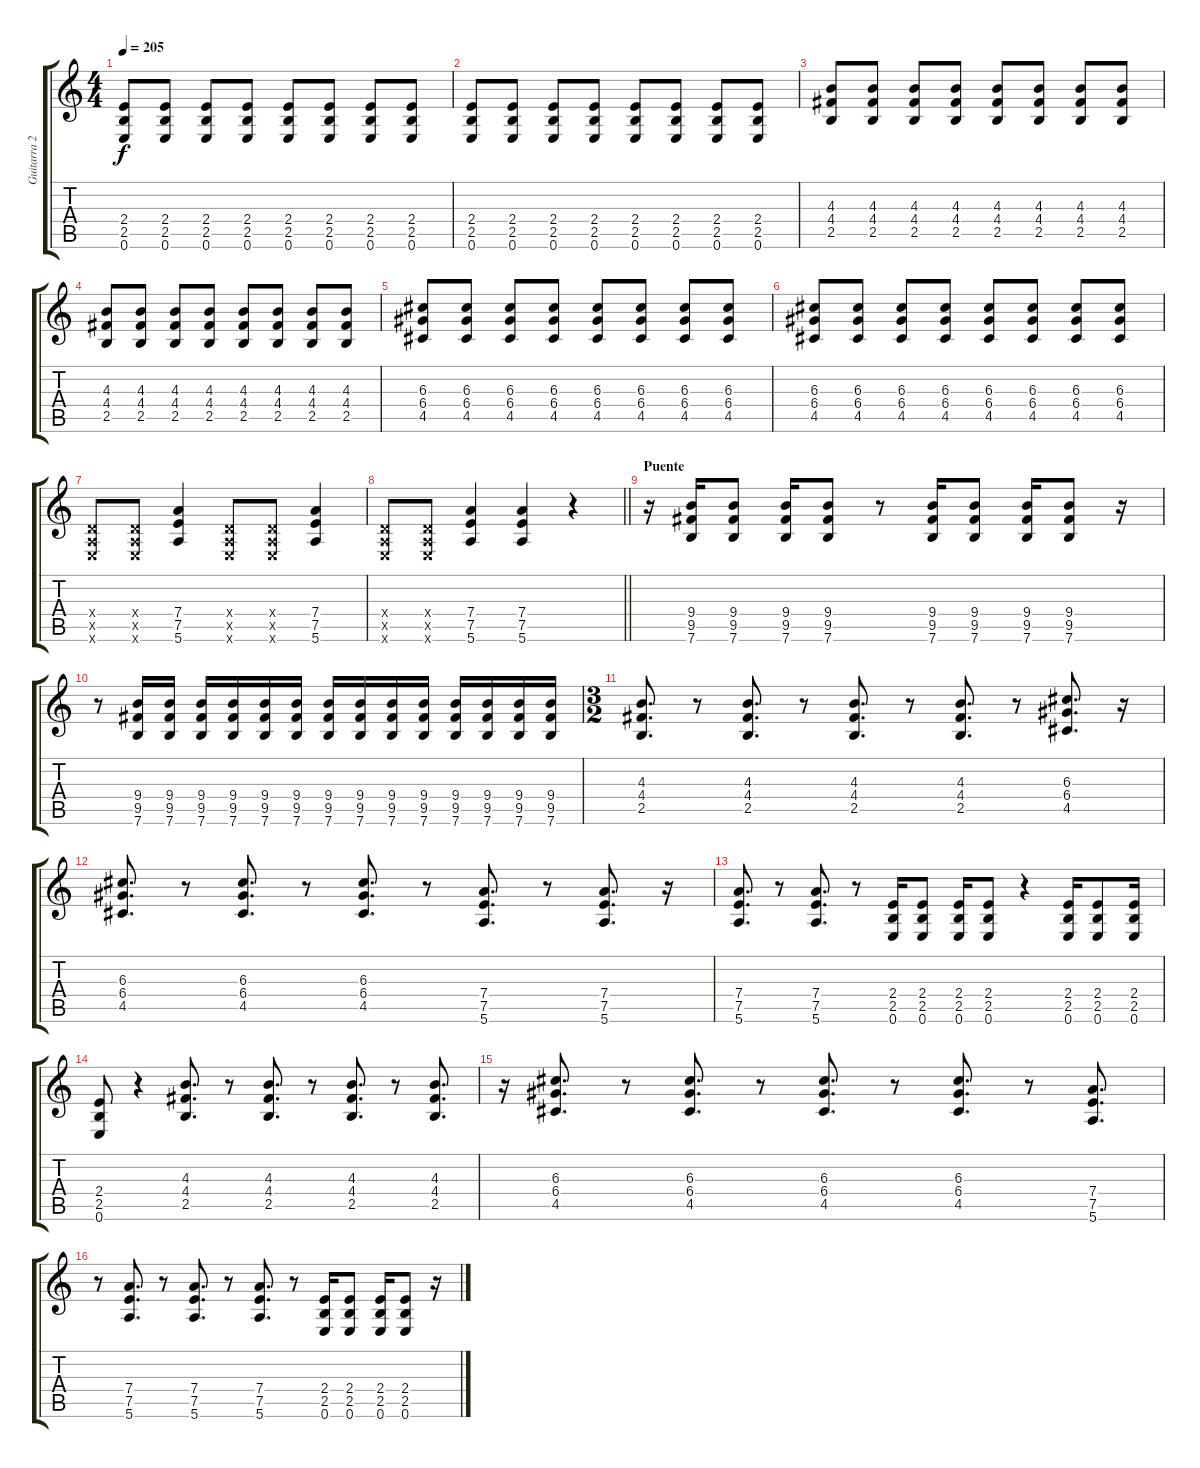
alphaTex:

\track ("Guitarra 2" "Guitarra 2") {instrument distortionguitar}
\staff {score tabs}
\tuning (E4 B3 G3 D3 A2 E2) {hide}
\ts (4 4)
\tempo 205
\clef g2
\ks c
(2.4 2.5 0.6).8{dy f} (2.4 2.5 0.6).8 (2.4 2.5 0.6).8 (2.4 2.5 0.6).8 (2.4 2.5 0.6).8 (2.4 2.5 0.6).8 (2.4 2.5 0.6).8 (2.4 2.5 0.6).8 |
(2.4 2.5 0.6).8 (2.4 2.5 0.6).8 (2.4 2.5 0.6).8 (2.4 2.5 0.6).8 (2.4 2.5 0.6).8 (2.4 2.5 0.6).8 (2.4 2.5 0.6).8 (2.4 2.5 0.6).8 |
(4.3 4.4 2.5).8 (4.3 4.4 2.5).8 (4.3 4.4 2.5).8 (4.3 4.4 2.5).8 (4.3 4.4 2.5).8 (4.3 4.4 2.5).8 (4.3 4.4 2.5).8 (4.3 4.4 2.5).8 |
(4.3 4.4 2.5).8 (4.3 4.4 2.5).8 (4.3 4.4 2.5).8 (4.3 4.4 2.5).8 (4.3 4.4 2.5).8 (4.3 4.4 2.5).8 (4.3 4.4 2.5).8 (4.3 4.4 2.5).8 |
(6.3 6.4 4.5).8 (6.3 6.4 4.5).8 (6.3 6.4 4.5).8 (6.3 6.4 4.5).8 (6.3 6.4 4.5).8 (6.3 6.4 4.5).8 (6.3 6.4 4.5).8 (6.3 6.4 4.5).8 |
(6.3 6.4 4.5).8 (6.3 6.4 4.5).8 (6.3 6.4 4.5).8 (6.3 6.4 4.5).8 (6.3 6.4 4.5).8 (6.3 6.4 4.5).8 (6.3 6.4 4.5).8 (6.3 6.4 4.5).8 |
(0.4{x} 0.5{x} 0.6{x}).8 (0.4{x} 0.5{x} 0.6{x}).8 (7.4 7.5 5.6).4 (0.4{x} 0.5{x} 0.6{x}).8 (0.4{x} 0.5{x} 0.6{x}).8 (7.4 7.5 5.6).4 |
\barLineRight lightlight
(0.4{x} 0.5{x} 0.6{x}).8 (0.4{x} 0.5{x} 0.6{x}).8 (7.4 7.5 5.6).4 (7.4 7.5 5.6).4 r.4 |
\section ("" "Puente")
r.16{instrument overdrivenguitar} (9.4 9.5 7.6).16 (9.4 9.5 7.6).8 (9.4 9.5 7.6).16 (9.4 9.5 7.6).8 r.8 (9.4 9.5 7.6).16 (9.4 9.5 7.6).8 (9.4 9.5 7.6).16 (9.4 9.5 7.6).8 r.16 |
r.8 (9.4 9.5 7.6).16 (9.4 9.5 7.6).16 (9.4 9.5 7.6).16 (9.4 9.5 7.6).16 (9.4 9.5 7.6).16 (9.4 9.5 7.6).16 (9.4 9.5 7.6).16 (9.4 9.5 7.6).16 (9.4 9.5 7.6).16 (9.4 9.5 7.6).16 (9.4 9.5 7.6).16 (9.4 9.5 7.6).16 (9.4 9.5 7.6).16 (9.4 9.5 7.6).16 |
\ts (3 2)
(4.3 4.4 2.5).8{d volume 11} r.8 (4.3 4.4 2.5).8{d} r.8 (4.3 4.4 2.5).8{d} r.8 (4.3 4.4 2.5).8{d} r.8 (6.3 6.4 4.5).8{d} r.16 |
(6.3 6.4 4.5).8{d} r.8 (6.3 6.4 4.5).8{d} r.8 (6.3 6.4 4.5).8{d} r.8 (7.4 7.5 5.6).8{d} r.8 (7.4 7.5 5.6).8{d} r.16 |
(7.4 7.5 5.6).8{d} r.8 (7.4 7.5 5.6).8{d} r.8 (2.4 2.5 0.6).16 (2.4 2.5 0.6).8 (2.4 2.5 0.6).16 (2.4 2.5 0.6).8 r.4 (2.4 2.5 0.6).16 (2.4 2.5 0.6).8 (2.4 2.5 0.6).16 |
(2.4 2.5 0.6).8 r.4 (4.3 4.4 2.5).8{d} r.8 (4.3 4.4 2.5).8{d} r.8 (4.3 4.4 2.5).8{d} r.8 (4.3 4.4 2.5).8{d} |
r.16 (6.3 6.4 4.5).8{d} r.8 (6.3 6.4 4.5).8{d} r.8 (6.3 6.4 4.5).8{d} r.8 (6.3 6.4 4.5).8{d} r.8 (7.4 7.5 5.6).8{d} |
r.8 (7.4 7.5 5.6).8{d} r.8 (7.4 7.5 5.6).8{d} r.8 (7.4 7.5 5.6).8{d} r.8 (2.4 2.5 0.6).16 (2.4 2.5 0.6).8 (2.4 2.5 0.6).16 (2.4 2.5 0.6).8 r.16
